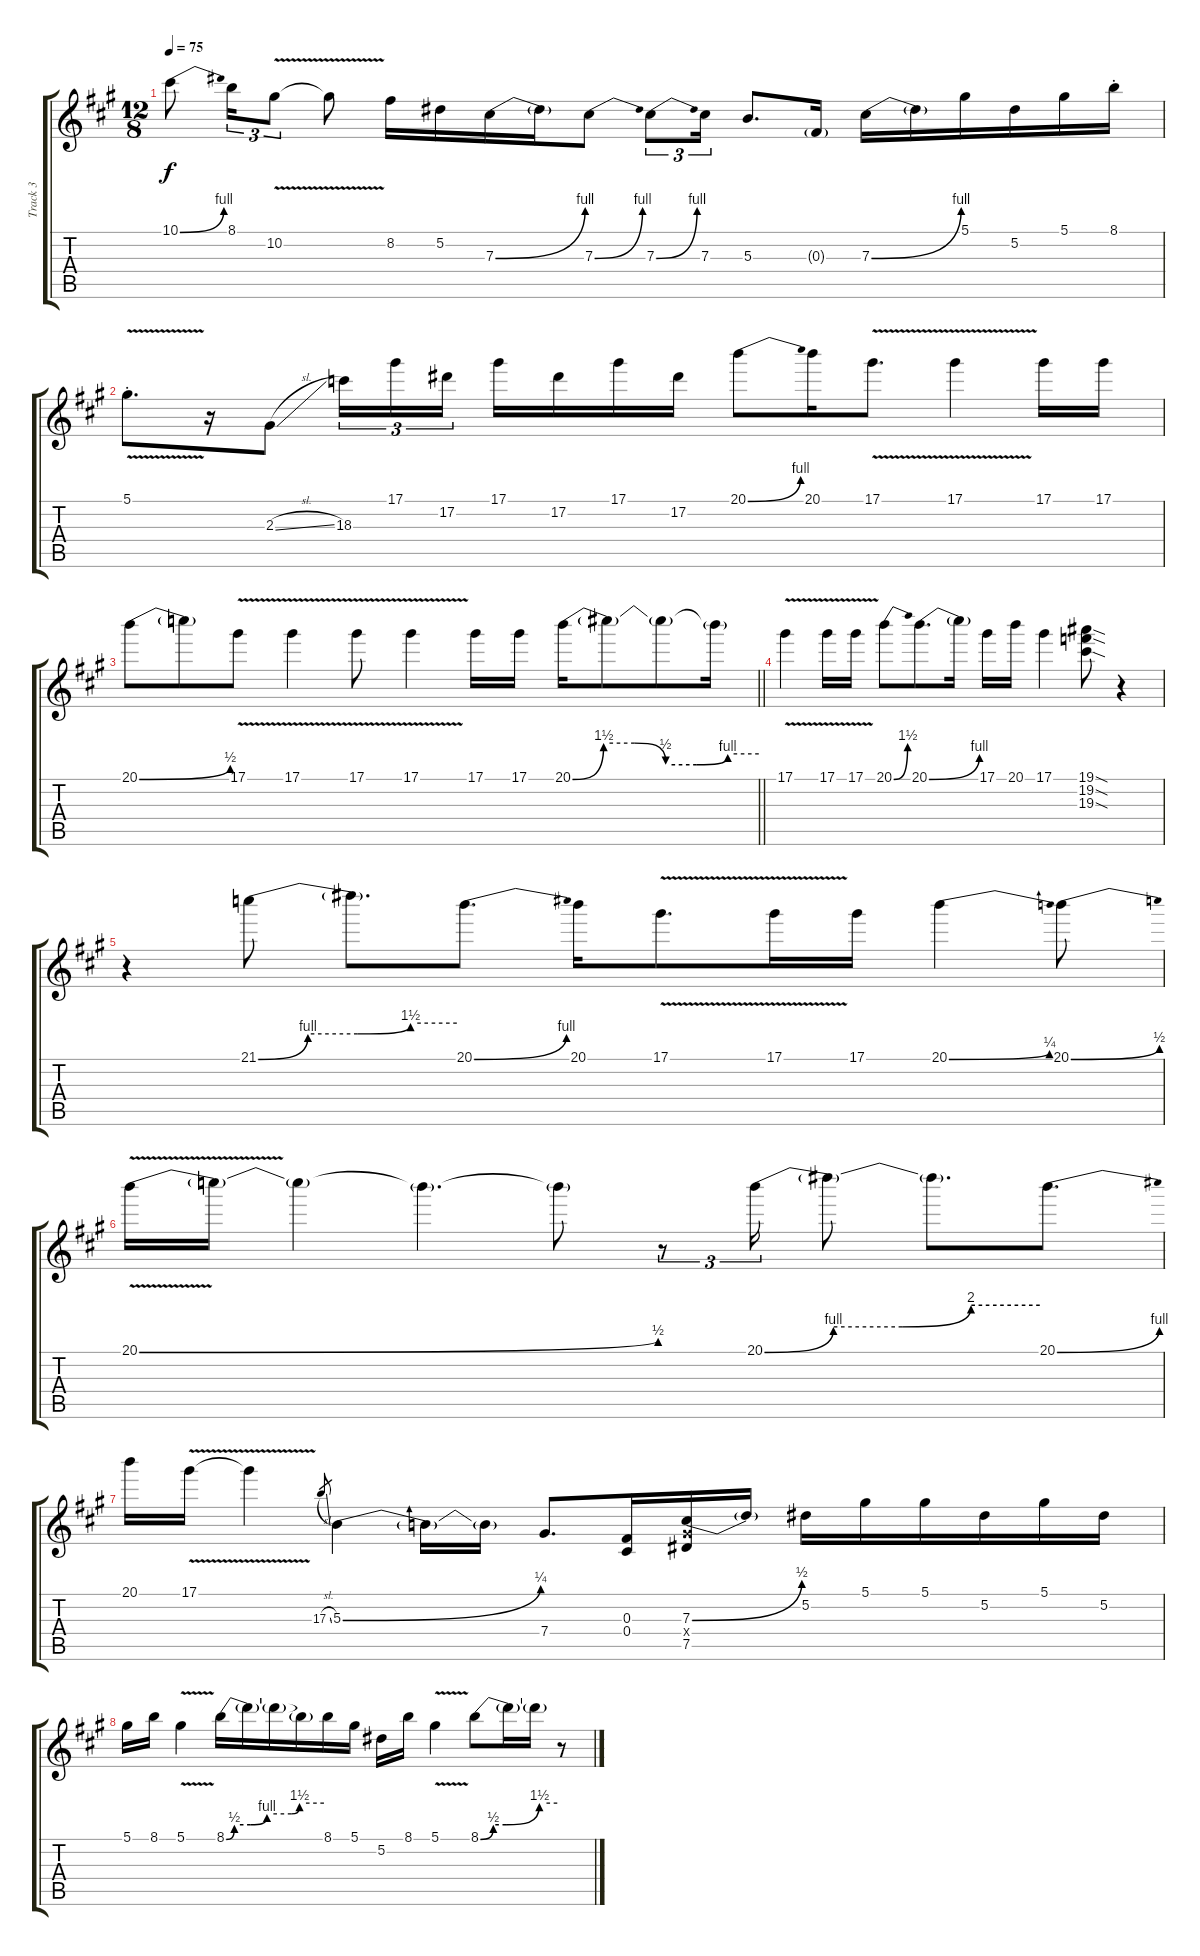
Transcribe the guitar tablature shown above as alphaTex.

\track ("Track 3" "Track 3") {instrument electricguitarclean}
\staff {score tabs}
\tuning (Eb4 Bb3 Gb3 Db3 Ab2 Eb2) {hide}
\ts (12 8)
\tempo 75
\clef g2
\ks a
10.1{be (bend 0 0 60 4)}.8{dy f} 8.1.16{tu (3 2)} 10.2{v}.8{tu (3 2)} 10.2{t}.8 8.2.16 5.2.16 7.3{be (bend 0 0 60 4)}.16 7.3{t}.16 7.3{be (bend 0 0 60 4)}.8 7.3{be (bend 0 0 60 4)}.8{tu (3 2)} 7.3.16{tu (3 2)} 5.3.8{d} 0.3{g}.16 7.3{be (bend 0 0 60 4)}.16 7.3{t}.16 5.1.16 5.2.16 5.1.16 8.1{st}.16 |
5.1{v st}.8{d} r.16 2.3{sl}.8 18.3.16{tu (3 2)} 17.1.16{tu (3 2)} 17.2.16{tu (3 2) beam splitsecondary} 17.1.16 17.2.16 17.1.16 17.2.16 20.1{be (bend 0 0 60 4)}.8 20.1.16 17.1{v}.8{d} 17.1{v}.4 17.1.16 17.1.16 |
\barLineRight lightlight
20.1{be (bend 0 0 60 2)}.8 20.1{t}.8 17.1{v}.8 17.1{v}.4 17.1{v}.8 17.1{v}.4 17.1.16 17.1.16 20.1{be (custom 0 0 10 6 20 6 30 2 40 2 50 4 60 4)}.16 20.1{t}.8 20.1{t}.8 20.1{t}.16 |
17.1{v}.4 17.1{v}.16 17.1{v}.16 20.1{be (bend 0 0 60 6)}.8 20.1{be (bend 0 0 60 4)}.8{d} 20.1{t}.16 17.1.16 20.1.16 17.1.4 (19.1{sod} 19.2{sod} 19.3{sod}).8 r.4 |
r.4 21.1{be (custom 0 0 15 4 30 4 46 6 60 6)}.8 21.1{t}.8{d} 20.1{be (bend 0 0 60 4)}.8{d} 20.1.16 17.1{v}.8{d} 17.1{v}.16 17.1.16 20.1{be (bend 0 0 60 1)}.4 20.1{be (bend 0 0 60 2)}.8 |
20.1{be (bend 0 0 60 2) v}.16 20.1{t}.16 20.1{t}.4 20.1{t}.4{d} 20.1{t}.8 r.8{tu (3 2)} 20.1{be (custom 0 0 15 4 30 4 45 8 60 8)}.16{tu (3 2)} 20.1{t}.8 20.1{t}.8{d} 20.1{be (bend 0 0 60 4)}.8{d} |
20.1.16 17.1{v}.16 17.1{t}.4 17.3{sl}.8{gr} 5.3{be (bend 0 0 60 1)}.4 5.3{t}.16 5.3{t}.16 7.4.8{d} (0.3 0.4).16 (7.3{be (bend 0 0 60 2)} 7.4{x} 7.5).16 7.3{t}.16 5.2.16 5.1.16 5.1.16 5.2.16 5.1.16 5.2.16 |
5.1.16 8.1.16 5.1{v}.4 8.1{be (custom 0 0 5 2 15 2 25 4 40 4 45 6 60 6)}.16 8.1{t}.16 8.1{t}.16 8.1{t}.16 8.1.16 5.1.16 5.2.16 8.1.16 5.1{v}.4 8.1{be (custom 0 0 10 2 20 2 46 6 60 6)}.8 8.1{t}.16 8.1{t}.16 r.8
